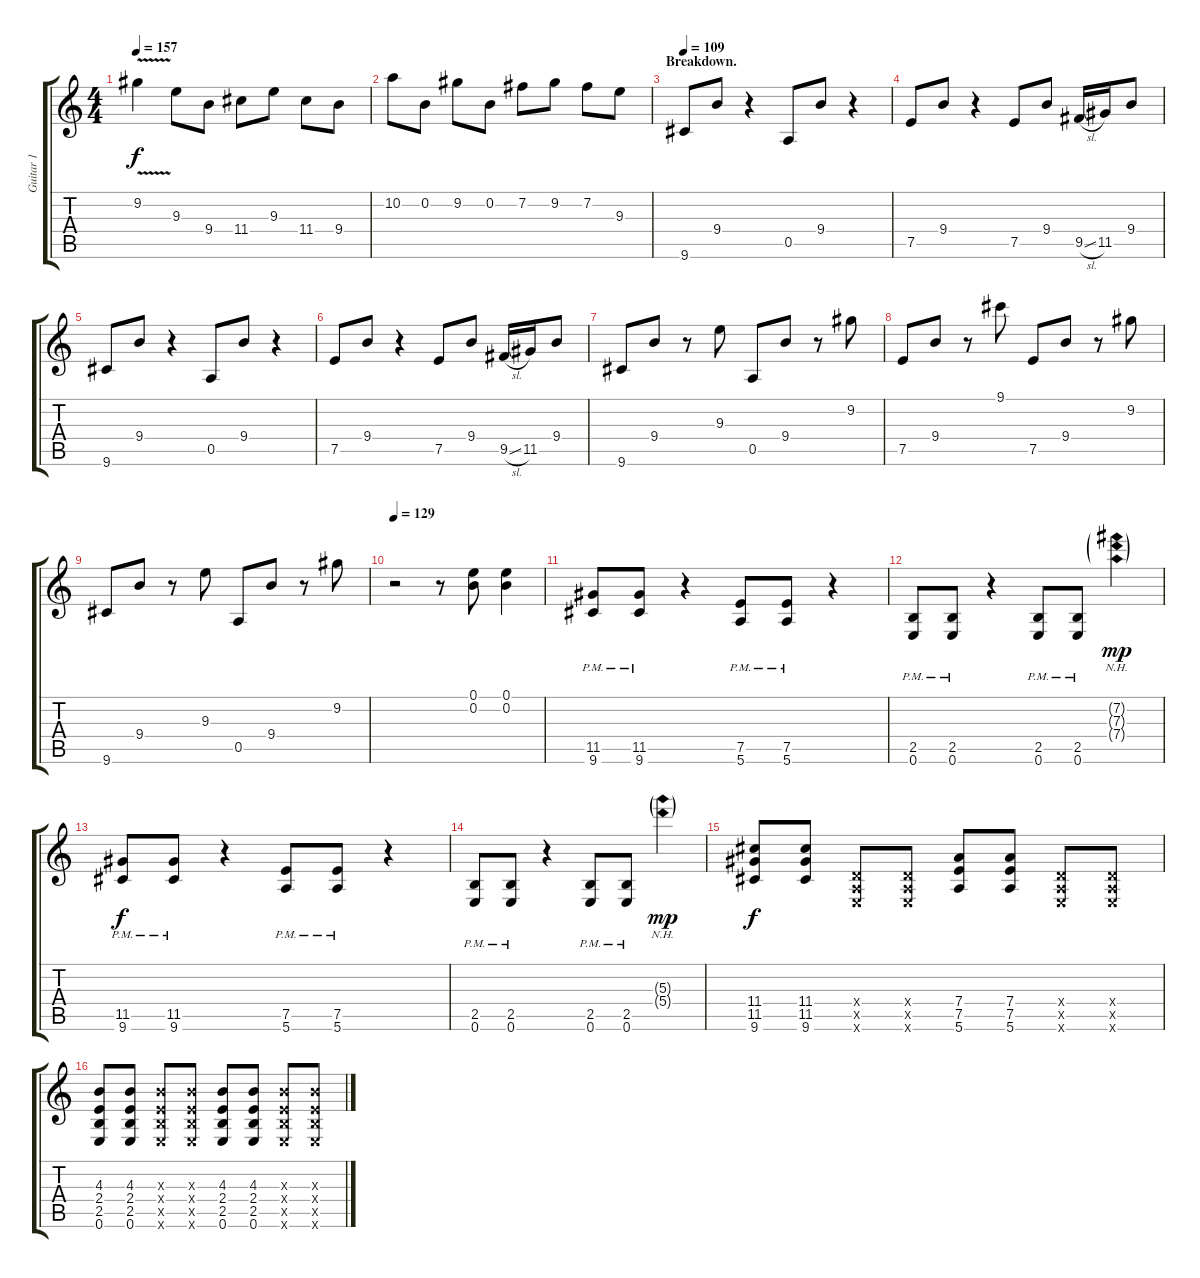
\track ("Guitar 1" "Guitar 1") {instrument overdrivenguitar}
\staff {score tabs}
\tuning (E4 B3 G3 D3 A2 E2) {hide}
\ts (4 4)
\tempo 157
\clef g2
\ks c
9.2{v}.4{dy f} 9.3.8 9.4.8 11.4.8 9.3.8 11.4.8 9.4.8 |
10.2.8 0.2.8 9.2.8 0.2.8 7.2.8 9.2.8 7.2.8 9.3.8 |
\section ("" "Breakdown.")
\tempo 109
9.6.8 9.4.8 r.4 0.5.8 9.4.8 r.4 |
7.5.8 9.4.8 r.4 7.5.8 9.4.8 9.5{sl}.16 11.5.16 9.4.8 |
9.6.8 9.4.8 r.4 0.5.8 9.4.8 r.4 |
7.5.8 9.4.8 r.4 7.5.8 9.4.8 9.5{sl}.16 11.5.16 9.4.8 |
9.6.8 9.4.8 r.8 9.3.8 0.5.8 9.4.8 r.8 9.2.8 |
7.5.8 9.4.8 r.8 9.1.8 7.5.8 9.4.8 r.8 9.2.8 |
9.6.8 9.4.8 r.8 9.3.8 0.5.8 9.4.8 r.8 9.2.8 |
\tempo 129
r.2 r.8 (0.1 0.2).8 (0.1 0.2).4 |
(11.5{pm} 9.6{pm}).8 (11.5{pm} 9.6{pm}).8 r.4 (7.5{pm} 5.6{pm}).8 (7.5{pm} 5.6{pm}).8 r.4 |
(2.5{pm} 0.6{pm}).8 (2.5{pm} 0.6{pm}).8 r.4 (2.5{pm} 0.6{pm}).8 (2.5{pm} 0.6{pm}).8 (7.2{nh g} 7.3{nh g} 7.4{nh g}).4{dy mp} |
(11.5{pm} 9.6{pm}).8{dy f} (11.5{pm} 9.6{pm}).8 r.4 (7.5{pm} 5.6{pm}).8 (7.5{pm} 5.6{pm}).8 r.4 |
(2.5{pm} 0.6{pm}).8 (2.5{pm} 0.6{pm}).8 r.4 (2.5{pm} 0.6{pm}).8 (2.5{pm} 0.6{pm}).8 (5.3{nh g} 5.4{nh g}).4{dy mp} |
(11.4 11.5 9.6).8{dy f} (11.4 11.5 9.6).8 (0.4{x} 0.5{x} 0.6{x}).8 (0.4{x} 0.5{x} 0.6{x}).8 (7.4 7.5 5.6).8 (7.4 7.5 5.6).8 (0.4{x} 0.5{x} 0.6{x}).8 (0.4{x} 0.5{x} 0.6{x}).8 |
(4.3 2.4 2.5 0.6).8 (4.3 2.4 2.5 0.6).8 (4.3{x} 2.4{x} 2.5{x} 0.6{x}).8 (4.3{x} 2.4{x} 2.5{x} 0.6{x}).8 (4.3 2.4 2.5 0.6).8 (4.3 2.4 2.5 0.6).8 (4.3{x} 2.4{x} 2.5{x} 0.6{x}).8 (4.3{x} 2.4{x} 2.5{x} 0.6{x}).8
